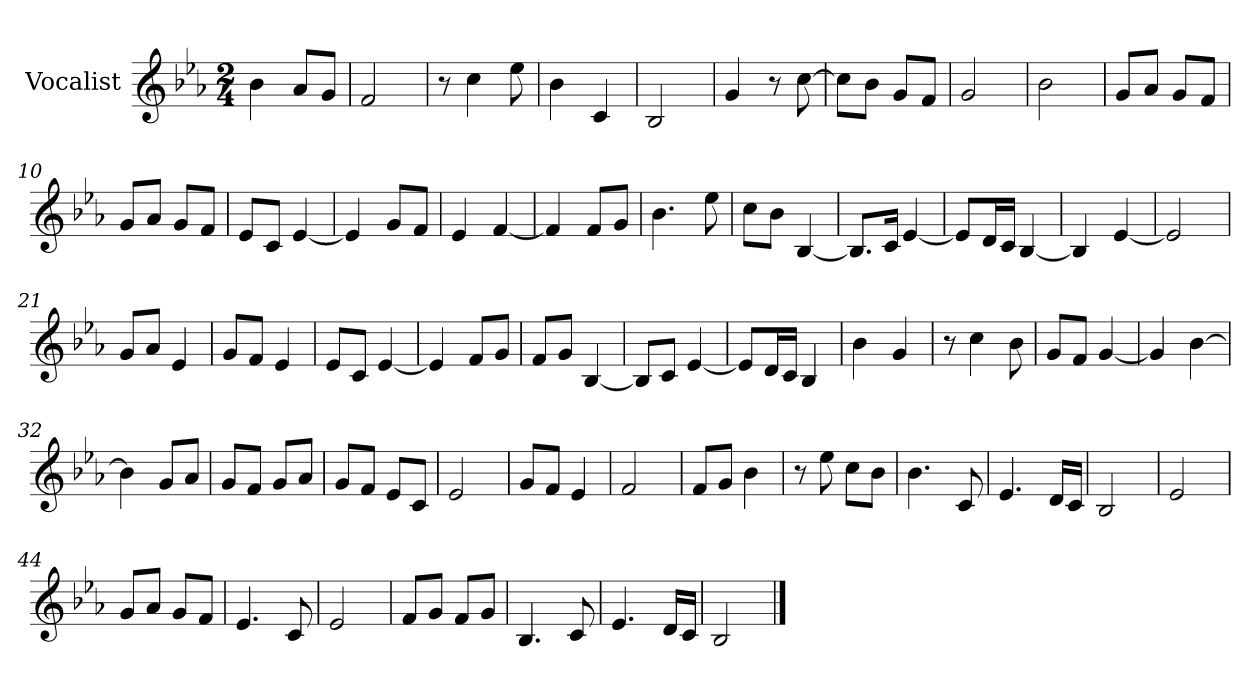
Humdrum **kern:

**kern
*part1
*staff1
*I"Vocalist
*k[b-e-a-]
*E-:
*M2/4
=
4b-
8a-L
8gJ
=1
2f
=2
8r
4cc
8ee-
=3
4b-
4c
=4
2B-
=5
4g
8r
[8cc
=6
8ccL]
8b-J
8gL
8fJ
=7
2g
=8
2b-
=9
8gL
8a-J
8gL
8fJ
=10
8gL
8a-J
8gL
8fJ
=11
8e-L
8cJ
[4e-
=12
4e-]
8gL
8fJ
=13
4e-
[4f
=14
4f]
8fL
8gJ
=15
4.b-
8ee-
=16
8ccL
8b-J
[4B-
=17
8.B-L]
16cJk
[4e-
=18
8e-L]
16dL
16cJJ
[4B-
=19
4B-]
[4e-
=20
2e-]
=21
8gL
8a-J
4e-
=22
8gL
8fJ
4e-
=23
8e-L
8cJ
[4e-
=24
4e-]
8fL
8gJ
=25
8fL
8gJ
[4B-
=26
8B-L]
8cJ
[4e-
=27
8e-L]
16dL
16cJJ
4B-
=28
4b-
4g
=29
8r
4cc
8b-
=30
8gL
8fJ
[4g
=31
4g]
[4b-
=32
4b-]
8gL
8a-J
=33
8gL
8fJ
8gL
8a-J
=34
8gL
8fJ
8e-L
8cJ
=35
2e-
=36
8gL
8fJ
4e-
=37
2f
=38
8fL
8gJ
4b-
=39
8r
8ee-
8ccL
8b-J
=40
4.b-
8c
=41
4.e-
16dLL
16cJJ
=42
2B-
=43
2e-
=44
8gL
8a-J
8gL
8fJ
=45
4.e-
8c
=46
2e-
=47
8fL
8gJ
8fL
8gJ
=48
4.B-
8c
=49
4.e-
16dLL
16cJJ
=50
2B-
==
*-
